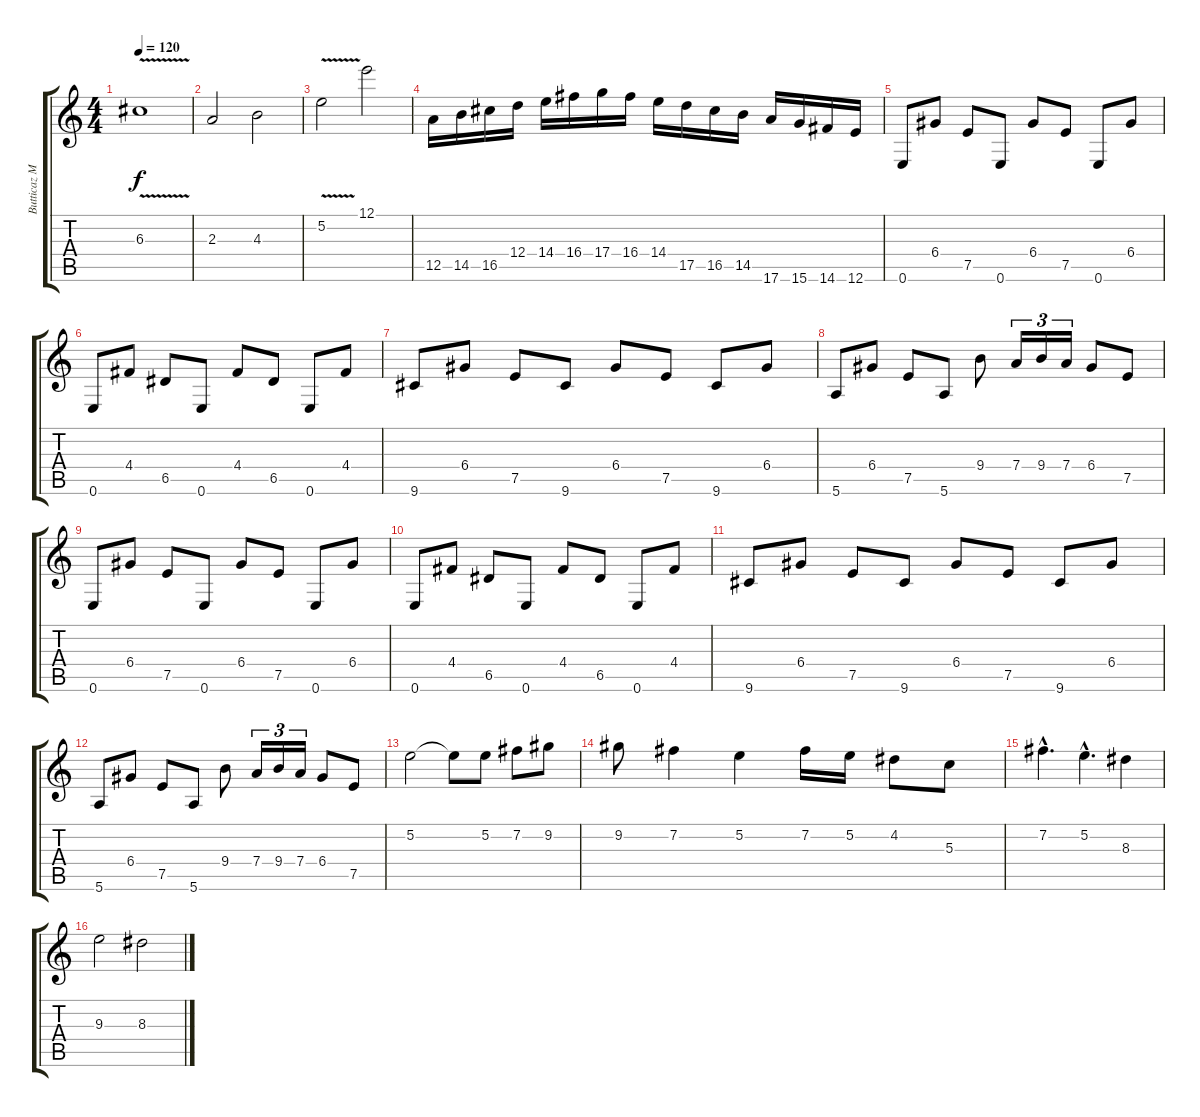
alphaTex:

\track ("Butticaz Militia" "Butticaz M") {instrument distortionguitar}
\staff {score tabs}
\tuning (E4 B3 G3 D3 A2 E2) {hide}
\ts (4 4)
\tempo 120
\clef g2
\ks c
6.3{v t}.1{dy f} |
2.3.2 4.3.2 |
5.2{v}.2 12.1.2 |
12.5.16 14.5.16 16.5.16 12.4.16 14.4.16 16.4.16 17.4.16 16.4.16 14.4.16 17.5.16 16.5.16 14.5.16 17.6.16 15.6.16 14.6.16 12.6.16 |
0.6.8 6.4.8 7.5.8 0.6.8 6.4.8 7.5.8 0.6.8 6.4.8 |
0.6.8 4.4.8 6.5.8 0.6.8 4.4.8 6.5.8 0.6.8 4.4.8 |
9.6.8 6.4.8 7.5.8 9.6.8 6.4.8 7.5.8 9.6.8 6.4.8 |
5.6.8 6.4.8 7.5.8 5.6.8 9.4.8 7.4.16{tu (3 2)} 9.4.16{tu (3 2)} 7.4.16{tu (3 2)} 6.4.8 7.5.8 |
0.6.8 6.4.8 7.5.8 0.6.8 6.4.8 7.5.8 0.6.8 6.4.8 |
0.6.8 4.4.8 6.5.8 0.6.8 4.4.8 6.5.8 0.6.8 4.4.8 |
9.6.8 6.4.8 7.5.8 9.6.8 6.4.8 7.5.8 9.6.8 6.4.8 |
5.6.8 6.4.8 7.5.8 5.6.8 9.4.8 7.4.16{tu (3 2)} 9.4.16{tu (3 2)} 7.4.16{tu (3 2)} 6.4.8 7.5.8 |
5.2.2 5.2{t}.8 5.2.8 7.2.8 9.2.8 |
9.2.8 7.2.4 5.2.4 7.2.16 5.2.16 4.2.8 5.3.8 |
7.2{hac}.4{d} 5.2{hac}.4{d} 8.3.4 |
9.3.2 8.3.2
